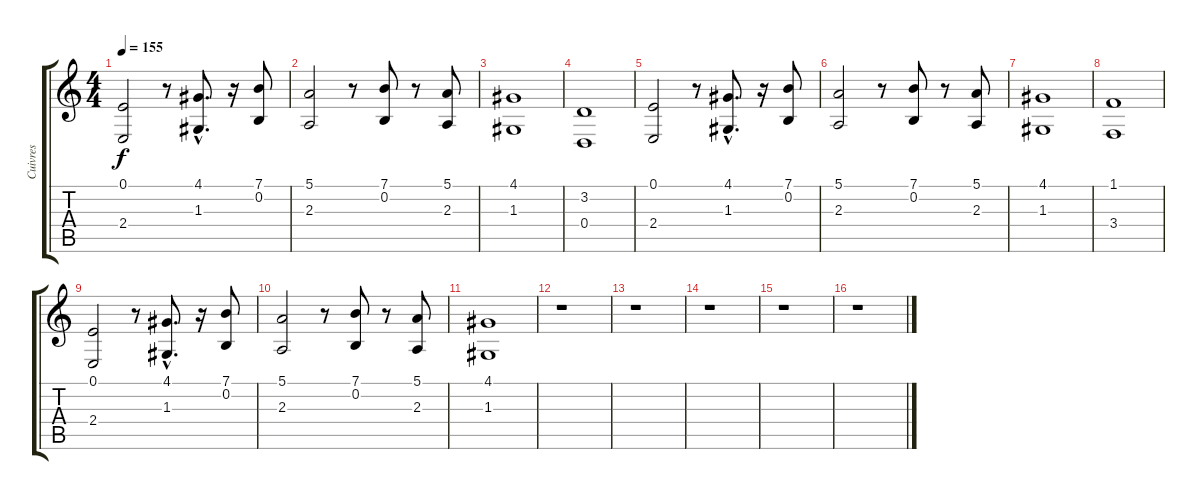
\track ("Cuivres" "Cuivres") {instrument brasssection}
\staff {score tabs}
\tuning (E4 B3 G3 D3 A2 E2) {hide}
\ts (4 4)
\tempo 155
\clef g2
\ks c
(0.1 2.4).2{dy f} r.8 (4.1{hac} 1.3{hac}).8{d} r.16 (7.1 0.2).8 |
(5.1 2.3).2 r.8 (7.1 0.2).8 r.8 (5.1 2.3).8 |
(4.1 1.3).1 |
(3.2 0.4).1 |
(0.1 2.4).2 r.8 (4.1{hac} 1.3{hac}).8{d} r.16 (7.1 0.2).8 |
(5.1 2.3).2 r.8 (7.1 0.2).8 r.8 (5.1 2.3).8 |
(4.1 1.3).1 |
(1.1 3.4).1 |
(0.1 2.4).2 r.8 (4.1{hac} 1.3{hac}).8{d} r.16 (7.1 0.2).8 |
(5.1 2.3).2 r.8 (7.1 0.2).8 r.8 (5.1 2.3).8 |
(4.1 1.3).1 |
r.1 |
r.1 |
r.1 |
r.1 |
r.1
